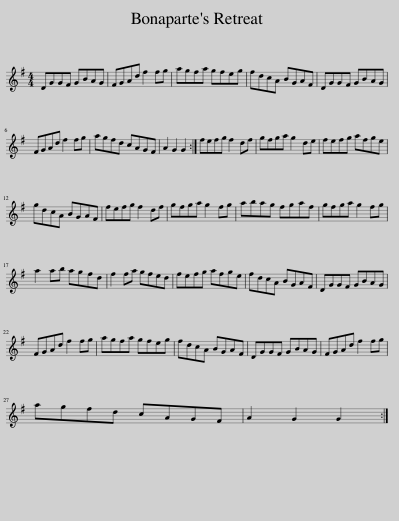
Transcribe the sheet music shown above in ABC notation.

X:1
L:1/8
M:4/4
I:linebreak $
K:G
V:1 treble
V:1
 DGGF GBAG | FGAd f2 fg | agfa gfeg | fdcA BGAF | DGGF GBAG |$ %5
 FGAd f2 fg | agfd cAGF | A2 G2 G2 :| fefg f2 df | gfga g2 de | %10
 fefg afge |$ gdcA BGAF | fefg f2 df | gfga g2 fg | abag fgaf | %15
 gfga g2 fg |$ a2 ab agfd | f2 fa gfed | fefg afge | fdcA BGAF | %20
 DGGF GBAG |$ FGAd f2 fg | agfa gfeg | fdcA BGAF | DGGF GBAG | %25
 FGAd f2 fg |$ agfd cAGF | A2 G2 G2 :| %28
